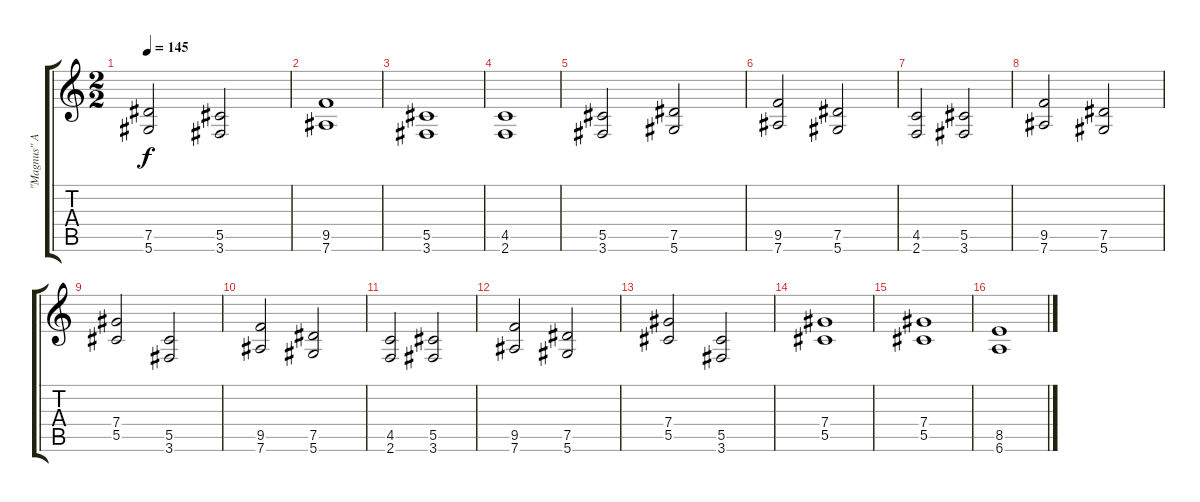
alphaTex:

\track ("\"Magnus\" Armin Siepen" "\"Magnus\" A") {instrument distortionguitar}
\staff {score tabs}
\tuning (Eb4 Bb3 Gb3 Db3 Ab2 Eb2) {hide}
\ts (2 2)
\tempo 145
\clef g2
\ks c
(7.5 5.6).2{dy f} (5.5 3.6).2 |
(9.5 7.6).1 |
(5.5 3.6).1 |
(4.5 2.6).1 |
(5.5 3.6).2 (7.5 5.6).2 |
(9.5 7.6).2 (7.5 5.6).2 |
(4.5 2.6).2 (5.5 3.6).2 |
(9.5 7.6).2 (7.5 5.6).2 |
(7.4 5.5).2 (5.5 3.6).2 |
(9.5 7.6).2 (7.5 5.6).2 |
(4.5 2.6).2 (5.5 3.6).2 |
(9.5 7.6).2 (7.5 5.6).2 |
(7.4 5.5).2 (5.5 3.6).2 |
(7.4 5.5).1 |
(7.4 5.5).1 |
(8.5 6.6).1
